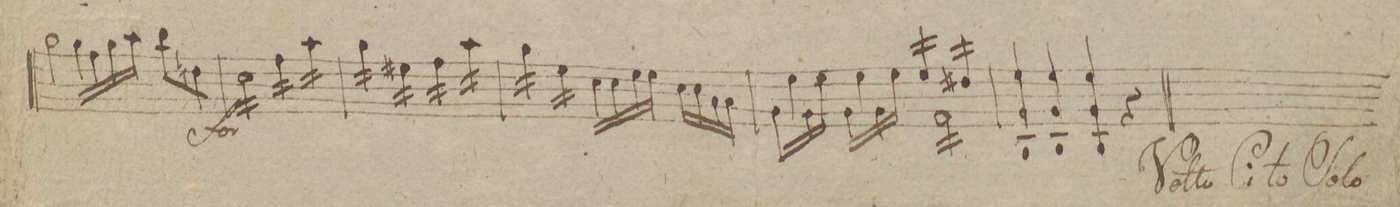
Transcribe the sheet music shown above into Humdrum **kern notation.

**kern	**dynam
*I"Violino. Principal	*
*clefG2	*
*k[f#c#g#]	*
*met(c)	*
*M4/4	*
2gg#\	.
16gg#\LL	.
16ff#\	.
16gg#\	.
16aa\JJ	.
8bb\L	.
8ddn\J	.
=109	=109
*tremolo	*
16cc#\LL	f
16cc#\	.
16cc#\	.
16cc#\	.
16cc#\	.
16cc#\	.
16cc#\	.
16cc#\JJ	.
16ff#\LL	.
16ff#\	.
16ff#\	.
16ff#\JJ	.
16aa\LL	.
16aa\	.
16aa\	.
16aa\JJ	.
=110	=110
16gg#\LL	.
16gg#\	.
16gg#\	.
16gg#\JJ	.
16ee#X\LL	.
16ee#\	.
16ee#\	.
16ee#\JJ	.
16ff#\LL	.
16ff#\	.
16ff#\	.
16ff#\JJ	.
16aa\LL	.
16aa\	.
16aa\	.
16aa\JJ	.
=111	=111
16gg#\LL	.
16gg#\	.
16gg#\	.
16gg#\JJ	.
16ee\LL	.
16ee\	.
16ee\	.
16ee\JJ	.
*Xtremolo	*
16cc#\LL	.
16cc#\	.
16ee\	.
16ee\JJ	.
16cc#\LL	.
16cc#\	.
16a\	.
16a\JJ	.
=112	=112
16g#\LL	.
16ee\	.
16g#/	.
16ee\JJ	.
16g#\LL	.
16ee\	.
16g#/	.
16ee\JJ	.
*tremolo	*
*^	*
*	*2\right	*
16ee/LL	16f#\LL	.
16ee/	16f#\	.
16ee/	16f#\	.
16ee/JJ	16f#\	.
16dd#X/LL	16f#\	.
16dd#/	16f#\	.
16dd#/	16f#\	.
16dd#/JJ	16f#\JJ	.
*	*2\left	*
*v	*v	*
=113	=113
4B/ 4g#/ 4ee/	.
4B/ 4g#/ 4ee/	.
4B/ 4g#/ 4ee/	.
4r	.
=114	=114
*-	*-
